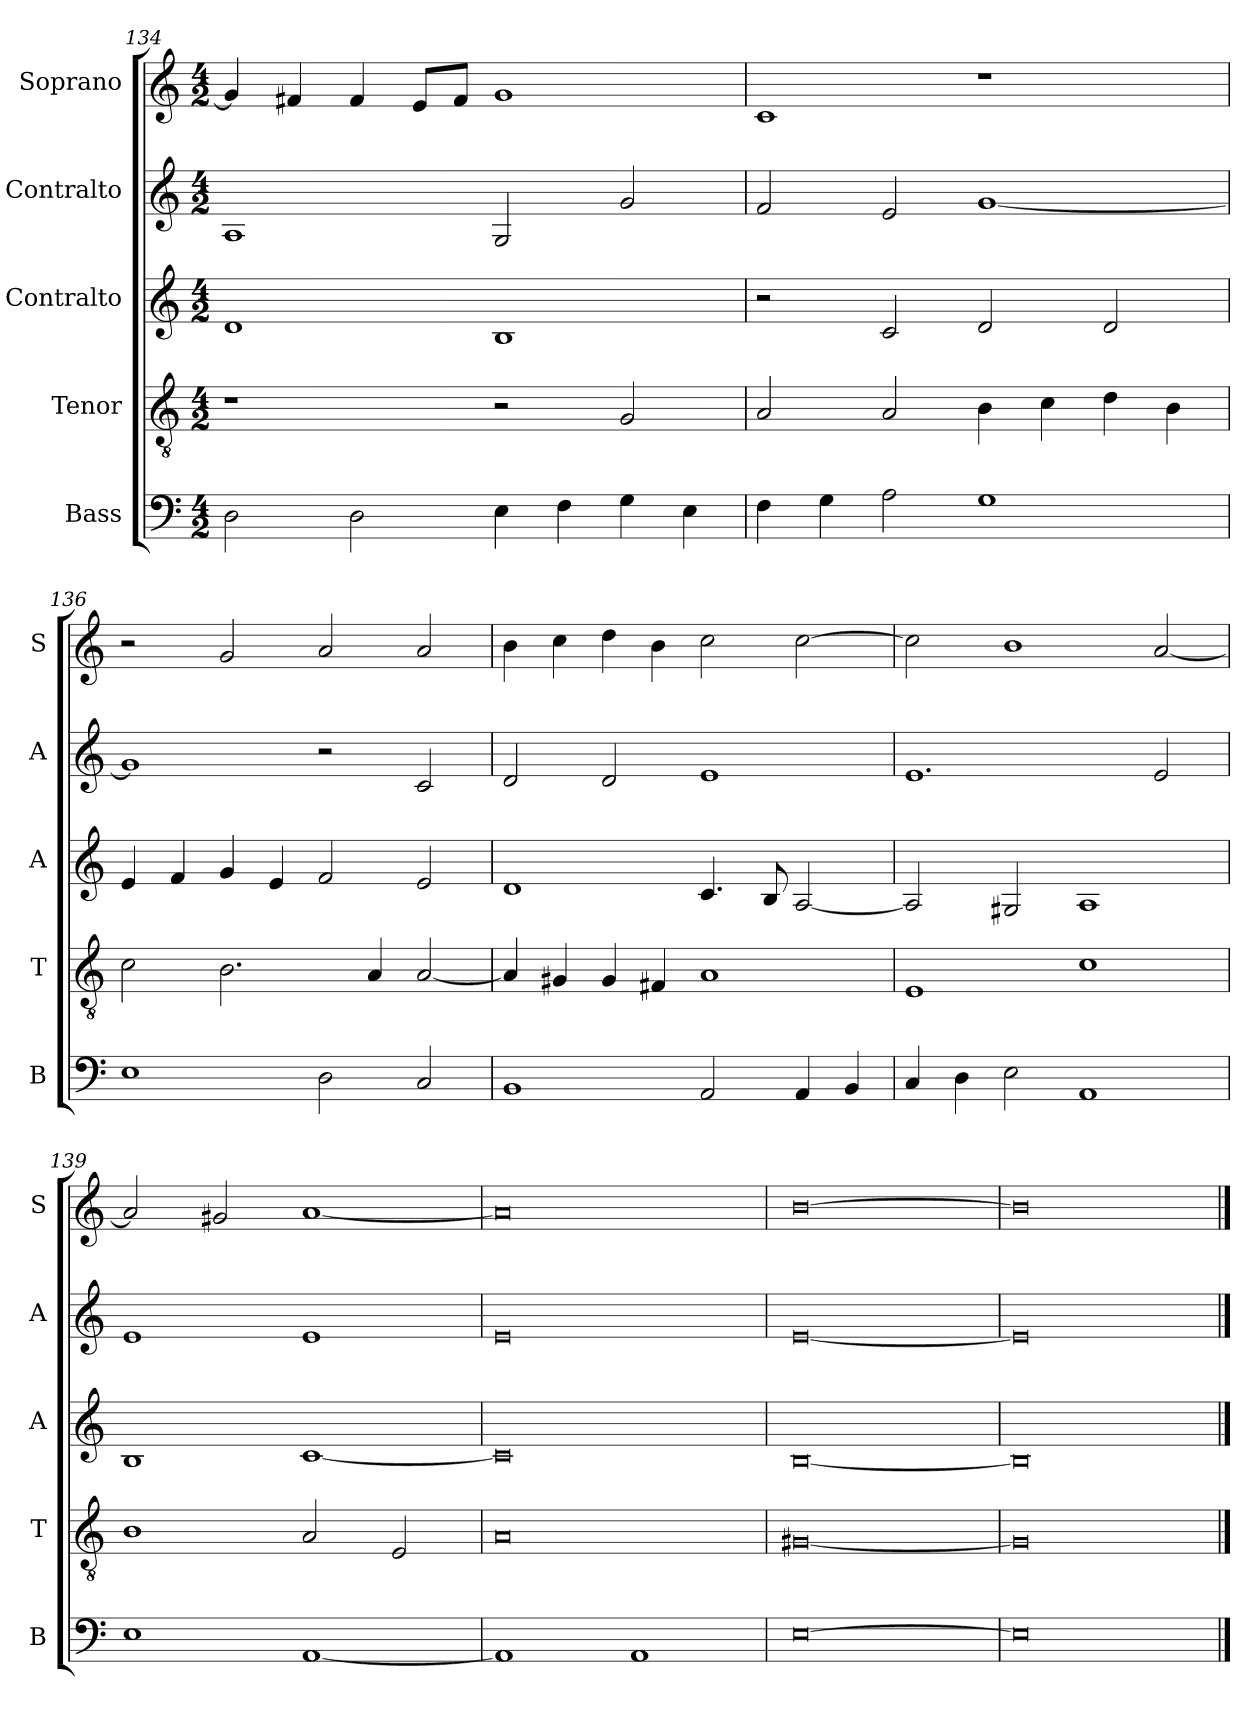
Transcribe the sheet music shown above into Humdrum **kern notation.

**kern	**kern	**kern	**kern	**kern
*part5	*part4	*part3	*part2	*part1
*staff5	*staff4	*staff3	*staff2	*staff1
*I"Bass	*I"Tenor	*I"Contralto	*I"Contralto	*I"Soprano
*I'B	*I'T	*I'A	*I'A	*I'S
*clefF4	*clefGv2	*clefG2	*clefG2	*clefG2
*k[]	*k[]	*k[]	*k[]	*k[]
*E:phr	*E:phr	*E:phr	*E:phr	*E:phr
*M4/2	*M4/2	*M4/2	*M4/2	*M4/2
=134	=134	=134	=134	=134
2D	1r	1d	1A	4g]
.	.	.	.	4f#X
2D	.	.	.	4f#
.	.	.	.	8e/L
.	.	.	.	8f#/J
4E	2r	1B	2G	1g
4F	.	.	.	.
4G	2G	.	2g	.
4E	.	.	.	.
=135	=135	=135	=135	=135
4F	2A	2r	2f	1c
4G	.	.	.	.
2A	2A	2c	2e	.
1G	4B	2d	[1g	1r
.	4c	.	.	.
.	4d	2d	.	.
.	4B	.	.	.
=136	=136	=136	=136	=136
1E	2c	4e	1g]	2r
.	.	4f	.	.
.	2.B	4g	.	2g
.	.	4e	.	.
2D	.	2f	2r	2a
.	4A	.	.	.
2C	[2A	2e	2c	2a
=137	=137	=137	=137	=137
1BB	4A]	1d	2d	4b
.	4G#X	.	.	4cc
.	4G#	.	2d	4dd
.	4F#X	.	.	4b
2AA	1A	4.c	1e	2cc
.	.	8B	.	.
4AA	.	[2A	.	[2cc
4BB	.	.	.	.
=138	=138	=138	=138	=138
4C	1E	2A]	1.e	2cc]
4D	.	.	.	.
2E	.	2G#X	.	1b
1AA	1c	1A	.	.
.	.	.	2e	[2a
=139	=139	=139	=139	=139
1E	1B	1B	1e	2a]
.	.	.	.	2g#X
[1AA	2A	[1c	1e	[1a
.	2E	.	.	.
=140	=140	=140	=140	=140
1AA]	0A	0c]	0e	0a]
1AA	.	.	.	.
=141	=141	=141	=141	=141
[0E	[0G#X	[0B	[0e	[0b
=142	=142	=142	=142	=142
0E]	0G#]	0B]	0e]	0b]
==	==	==	==	==
*-	*-	*-	*-	*-
